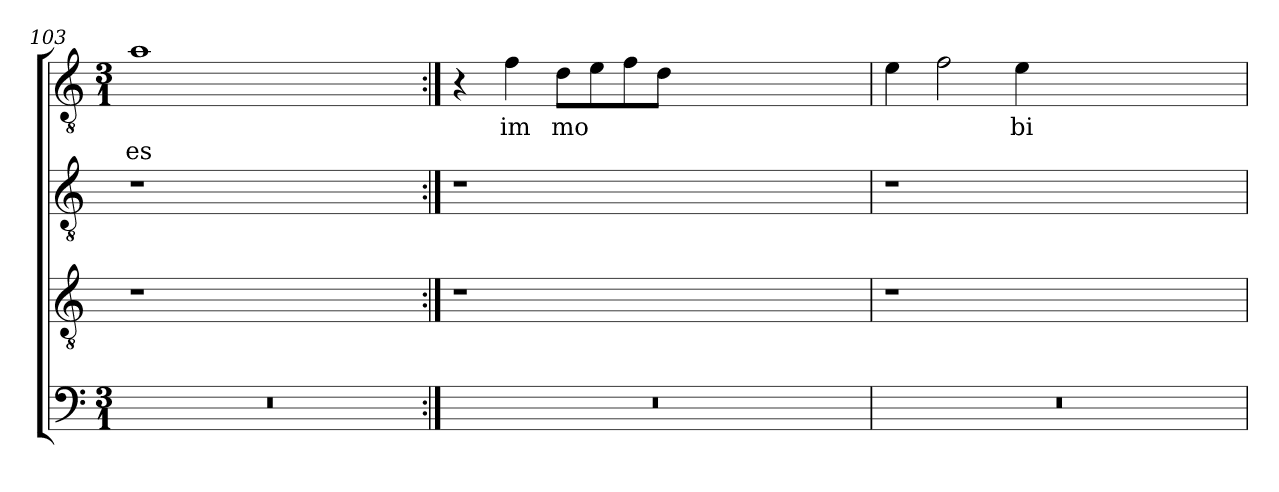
**kern	**kern	**kern	**kern	**text	**text
*part4	*part3	*part2	*part1	*part1	*part1
*staff4	*staff3	*staff2	*staff1	*staff1	*staff1
*clefF4	*clefGv2	*clefGv2	*clefGv2	*	*
*k[]	*k[]	*k[]	*k[]	*	*
*C:	*C:	*C:	*C:	*	*
*M3/1	*	*	*M3/1	*	*
=103	=103	=103	=103	=103	=103
!	!	!	!	!	!LO:LY:b
0.r	1r	1r	1a	.	es
.	0ryy	0ryy	0ryy	.	.
!!LO:LB:g=z
=104:|!	=104:|!	=104:|!	=104:|!	=104:|!	=104:|!
0.r	1r	1r	4r	.	.
!	!	!	!	!LO:LY:b	!
.	.	.	4f\	im	.
!	!	!	!	!LO:LY:b	!
.	.	.	8d\L	mo	.
.	.	.	8e\	.	.
.	.	.	8f\	.	.
.	.	.	8d\J	.	.
.	0ryy	0ryy	0ryy	.	.
=105	=105	=105	=105	=105	=105
0.r	1r	1r	4e\	.	.
.	.	.	2f\	.	.
!	!	!	!	!LO:LY:b	!
.	.	.	4e\	bi	.
.	0ryy	0ryy	0ryy	.	.
=	=	=	=	=	=
*-	*-	*-	*-	*-	*-
